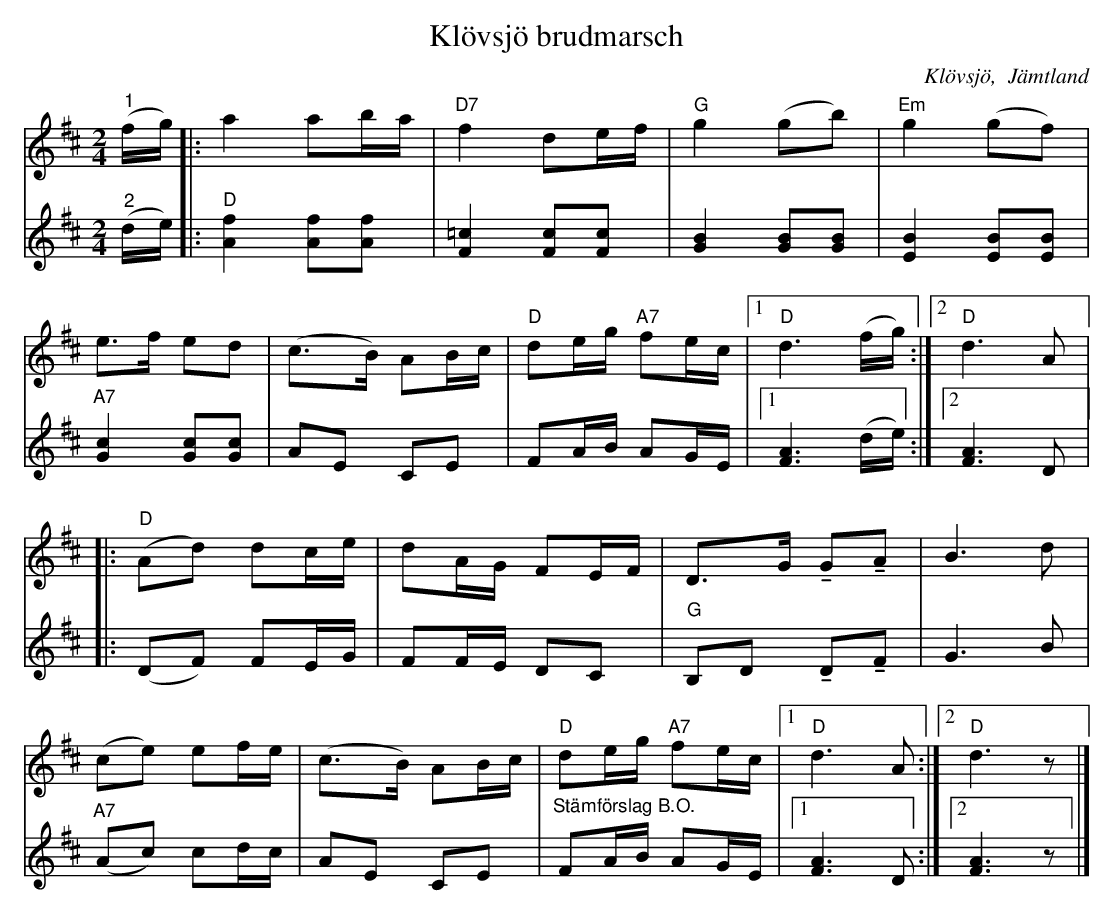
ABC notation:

X:1
T:Klövsjö brudmarsch
O:Klövsjö,  Jämtland
L:1/8
M:2/4
U:t=tenuto
K:D
V:1
"^1" (f/g/) |: a2 ab/a/ |"D7" f2 de/f/ |"G" g2 (gb) |"Em" g2 (gf) |
e>f ed | (c>B) AB/c/ | "D" de/g/"A7" fe/c/ |1"D" d3 (f/g/) :|2"D" d3 A |:
"D" (Ad) dc/e/ | dA/G/ FE/F/ | D>G tGtA | B3 d |
(ce) ef/e/ | (c>B) AB/c/ |"D" de/g/"A7" fe/c/ |1"D" d3 A :|2 "D" d3 z |]
V:2
"^2" (d/e/) |:"D" [Af]2 [Af][Af] | [F=c]2 [Fc][Fc] | [GB]2 [GB][GB] | [EB]2 [EB][EB] |
"A7" [Gc]2 [Gc][Gc] | AE CE | FA/B/ AG/E/ |1 [FA]3 (d/e/) :|2 [FA]3 D |:
(DF) FE/G/ | FF/E/ DC | "G" B,D tDtF | G3 B |
"A7" (Ac) cd/c/ | AE CE | "^Stämförslag B.O." FA/B/ AG/E/ |1  [FA]3 D :|2 [FA]3 z |]
